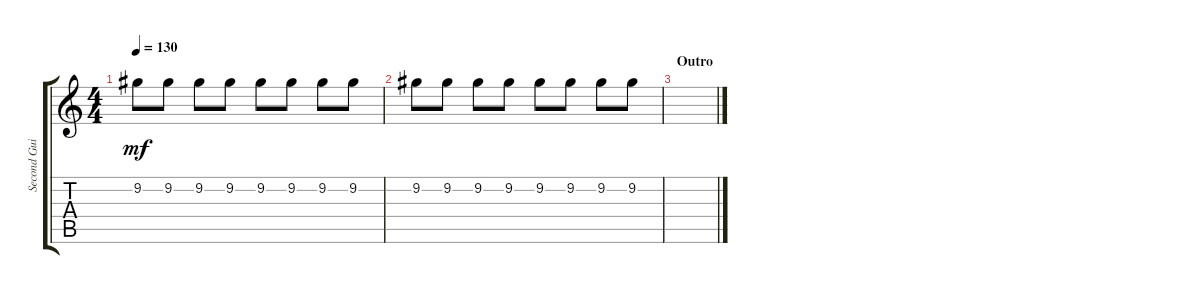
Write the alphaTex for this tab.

\track ("Second Guitar" "Second Gui") {instrument electricguitarclean}
\staff {score tabs}
\tuning (E4 B3 G3 D3 A2 E2) {hide}
\ts (4 4)
\tempo 130
\clef g2
\ks c
9.2.8{dy mf} 9.2.8 9.2.8 9.2.8 9.2.8 9.2.8 9.2.8 9.2.8 |
9.2.8 9.2.8 9.2.8 9.2.8 9.2.8 9.2.8 9.2.8 9.2.8 |
\section ("" "Outro")
